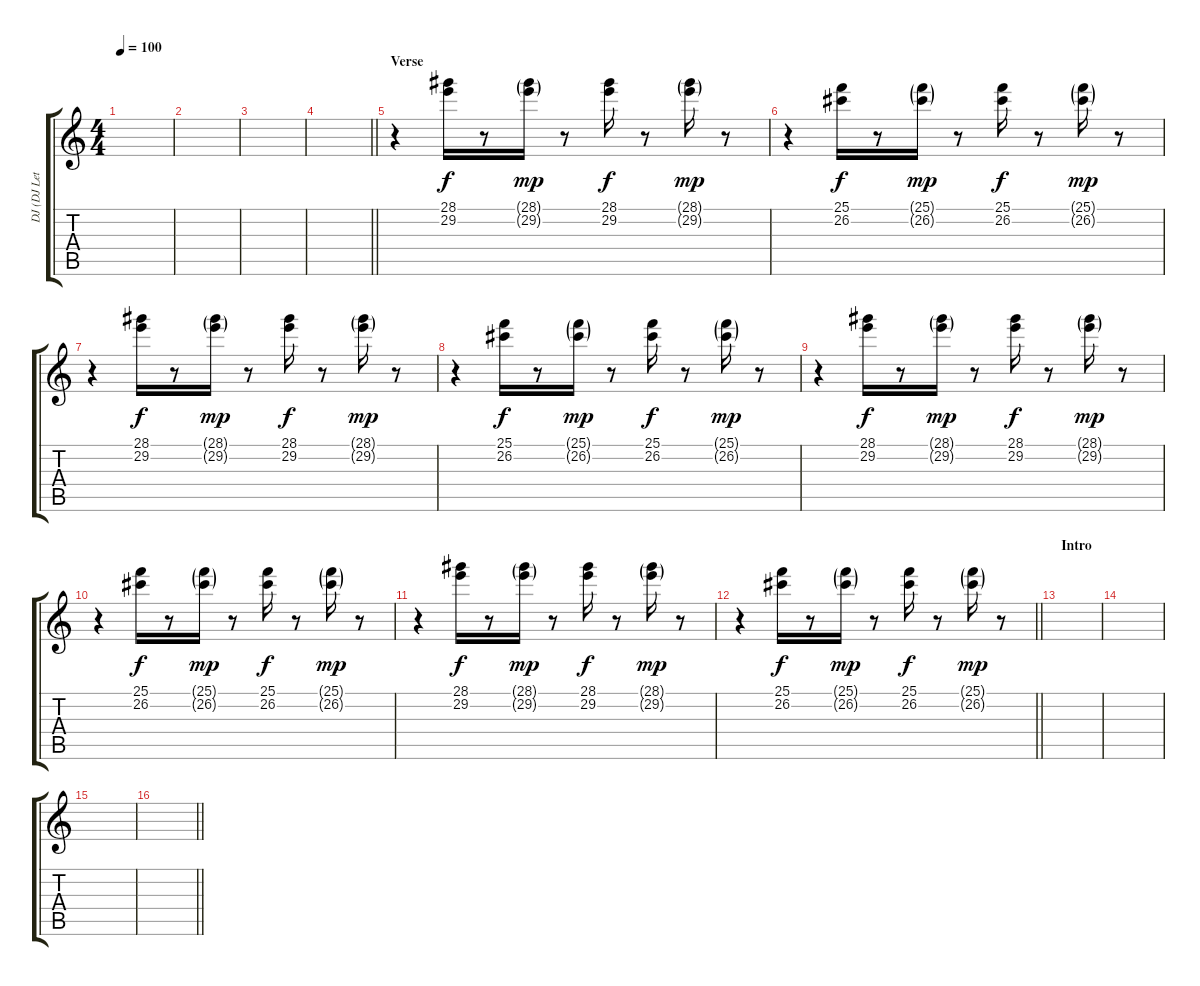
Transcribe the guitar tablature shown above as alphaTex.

\track ("DJ (DJ Lethal)" "DJ (DJ Let") {instrument lead5charang}
\staff {score tabs}
\tuning (E4 B3 G3 D3 A2 E2) {hide}
\ts (4 4)
\tempo 100
\clef g2
\ks c
|
|
|
\barLineRight lightlight
|
\section ("" "Verse")
r.4 (28.1 29.2).16{dy f} r.8 (28.1{g} 29.2{g}).16{dy mp} r.8 (28.1 29.2).16{dy f} r.8 (28.1{g} 29.2{g}).16{dy mp} r.8 |
r.4 (25.1 26.2).16{dy f} r.8 (25.1{g} 26.2{g}).16{dy mp} r.8 (25.1 26.2).16{dy f} r.8 (25.1{g} 26.2{g}).16{dy mp} r.8 |
r.4 (28.1 29.2).16{dy f} r.8 (28.1{g} 29.2{g}).16{dy mp} r.8 (28.1 29.2).16{dy f} r.8 (28.1{g} 29.2{g}).16{dy mp} r.8 |
r.4 (25.1 26.2).16{dy f} r.8 (25.1{g} 26.2{g}).16{dy mp} r.8 (25.1 26.2).16{dy f} r.8 (25.1{g} 26.2{g}).16{dy mp} r.8 |
r.4 (28.1 29.2).16{dy f} r.8 (28.1{g} 29.2{g}).16{dy mp} r.8 (28.1 29.2).16{dy f} r.8 (28.1{g} 29.2{g}).16{dy mp} r.8 |
r.4 (25.1 26.2).16{dy f} r.8 (25.1{g} 26.2{g}).16{dy mp} r.8 (25.1 26.2).16{dy f} r.8 (25.1{g} 26.2{g}).16{dy mp} r.8 |
r.4 (28.1 29.2).16{dy f} r.8 (28.1{g} 29.2{g}).16{dy mp} r.8 (28.1 29.2).16{dy f} r.8 (28.1{g} 29.2{g}).16{dy mp} r.8 |
\barLineRight lightlight
r.4 (25.1 26.2).16{dy f} r.8 (25.1{g} 26.2{g}).16{dy mp} r.8 (25.1 26.2).16{dy f} r.8 (25.1{g} 26.2{g}).16{dy mp} r.8 |
\section ("" "Intro")
|
|
|
\barLineRight lightlight
